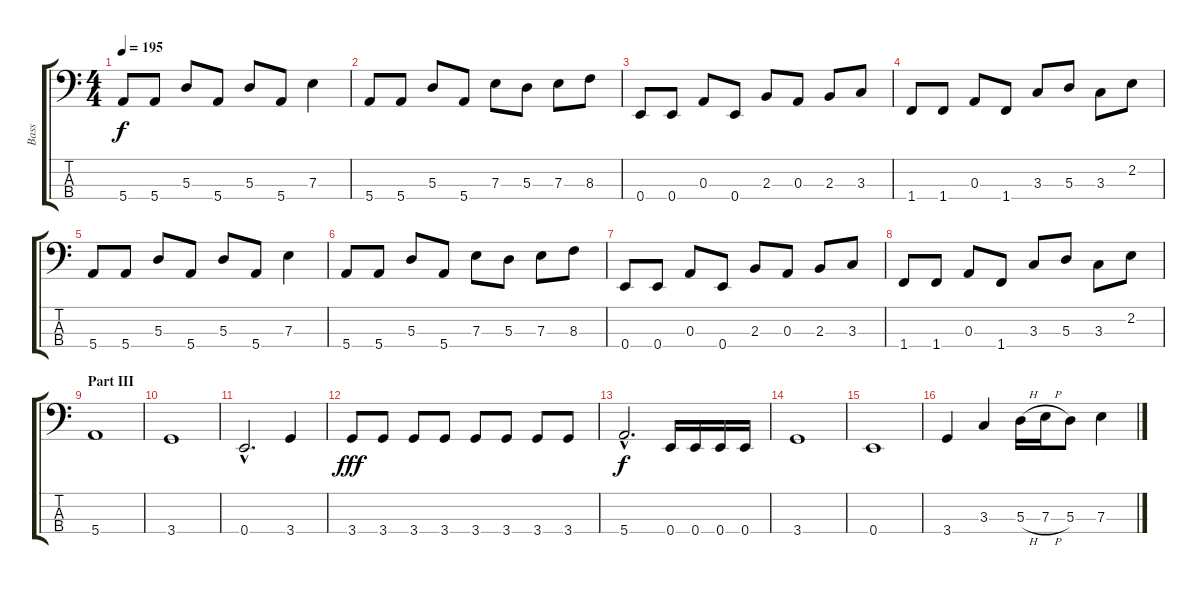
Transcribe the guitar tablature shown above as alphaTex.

\track ("Bass" "Bass") {instrument electricbassfinger}
\staff {score tabs}
\tuning (G2 D2 A1 E1) {hide}
\ts (4 4)
\tempo 195
\clef f4
\ks c
5.4.8{dy f} 5.4.8 5.3.8 5.4.8 5.3.8 5.4.8 7.3.4 |
5.4.8 5.4.8 5.3.8 5.4.8 7.3.8 5.3.8 7.3.8 8.3.8 |
0.4.8 0.4.8 0.3.8 0.4.8 2.3.8 0.3.8 2.3.8 3.3.8 |
1.4.8 1.4.8 0.3.8 1.4.8 3.3.8 5.3.8 3.3.8 2.2.8 |
5.4.8 5.4.8 5.3.8 5.4.8 5.3.8 5.4.8 7.3.4 |
5.4.8 5.4.8 5.3.8 5.4.8 7.3.8 5.3.8 7.3.8 8.3.8 |
0.4.8 0.4.8 0.3.8 0.4.8 2.3.8 0.3.8 2.3.8 3.3.8 |
1.4.8 1.4.8 0.3.8 1.4.8 3.3.8 5.3.8 3.3.8 2.2.8 |
\section ("" "Part III")
5.4.1 |
3.4.1 |
0.4{hac}.2{d} 3.4.4 |
3.4.8{dy fff} 3.4.8 3.4.8 3.4.8 3.4.8 3.4.8 3.4.8 3.4.8 |
5.4{hac}.2{d dy f} 0.4.16 0.4.16 0.4.16 0.4.16 |
3.4.1 |
0.4.1 |
3.4.4 3.3.4 5.3{h}.16 7.3{h}.16 5.3.8 7.3.4
